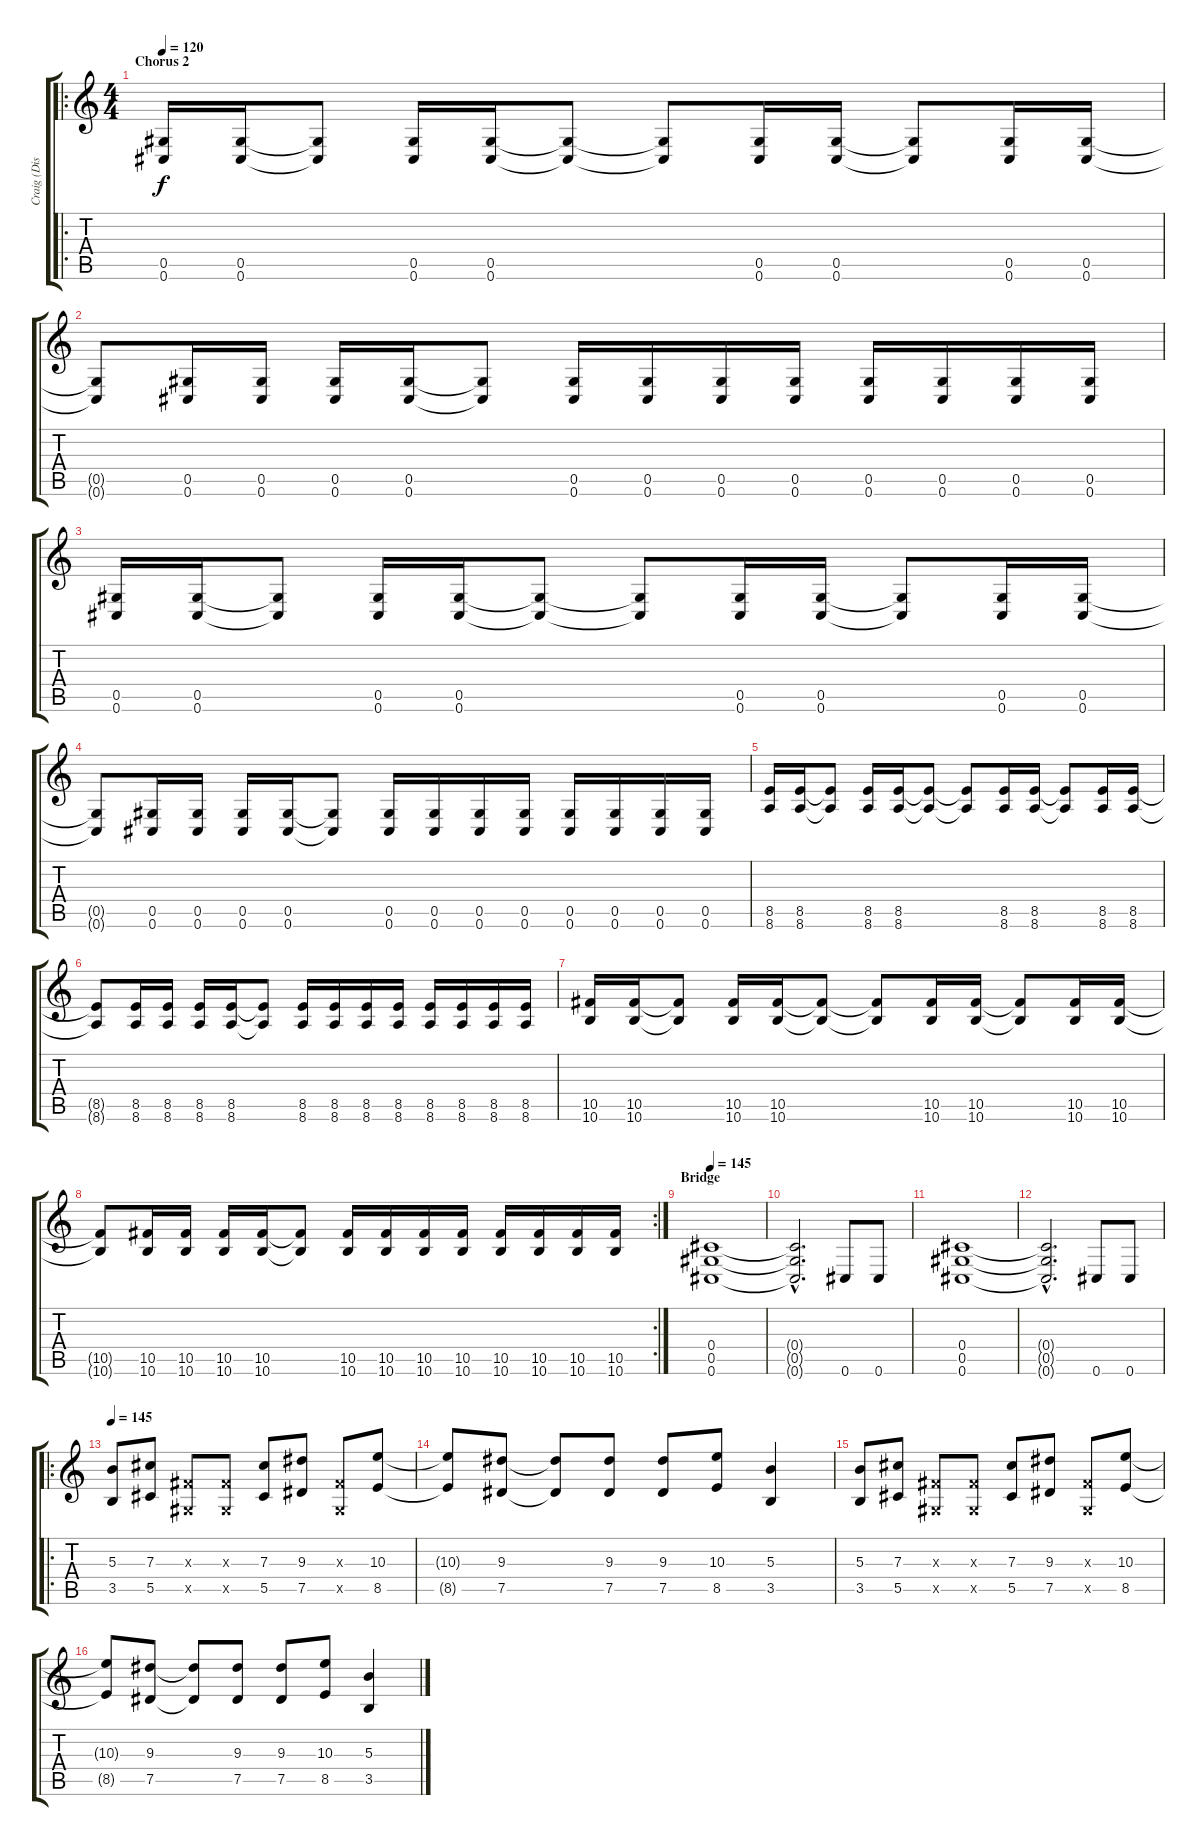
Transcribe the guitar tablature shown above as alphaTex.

\track ("Craig (Dist)" "Craig (Dis") {instrument distortionguitar}
\staff {score tabs}
\tuning (Eb4 Bb3 Gb3 Db3 Ab2 Db2) {hide}
\ro
\ts (4 4)
\section ("" "Chorus 2")
\tempo 120
\clef g2
\ks c
(0.5 0.6).16{dy f} (0.5 0.6).16 (0.5{t} 0.6{t}).8 (0.5 0.6).16 (0.5 0.6).16 (0.5{t} 0.6{t}).8 (0.5{t} 0.6{t}).8 (0.5 0.6).16 (0.5 0.6).16 (0.5{t} 0.6{t}).8 (0.5 0.6).16 (0.5 0.6).16 |
(0.5{t} 0.6{t}).8 (0.5 0.6).16 (0.5 0.6).16 (0.5 0.6).16 (0.5 0.6).16 (0.5{t} 0.6{t}).8 (0.5 0.6).16 (0.5 0.6).16 (0.5 0.6).16 (0.5 0.6).16 (0.5 0.6).16 (0.5 0.6).16 (0.5 0.6).16 (0.5 0.6).16 |
(0.5 0.6).16 (0.5 0.6).16 (0.5{t} 0.6{t}).8 (0.5 0.6).16 (0.5 0.6).16 (0.5{t} 0.6{t}).8 (0.5{t} 0.6{t}).8 (0.5 0.6).16 (0.5 0.6).16 (0.5{t} 0.6{t}).8 (0.5 0.6).16 (0.5 0.6).16 |
(0.5{t} 0.6{t}).8 (0.5 0.6).16 (0.5 0.6).16 (0.5 0.6).16 (0.5 0.6).16 (0.5{t} 0.6{t}).8 (0.5 0.6).16 (0.5 0.6).16 (0.5 0.6).16 (0.5 0.6).16 (0.5 0.6).16 (0.5 0.6).16 (0.5 0.6).16 (0.5 0.6).16 |
(8.5 8.6).16 (8.5 8.6).16 (8.5{t} 8.6{t}).8 (8.5 8.6).16 (8.5 8.6).16 (8.5{t} 8.6{t}).8 (8.5{t} 8.6{t}).8 (8.5 8.6).16 (8.5 8.6).16 (8.5{t} 8.6{t}).8 (8.5 8.6).16 (8.5 8.6).16 |
(8.5{t} 8.6{t}).8 (8.5 8.6).16 (8.5 8.6).16 (8.5 8.6).16 (8.5 8.6).16 (8.5{t} 8.6{t}).8 (8.5 8.6).16 (8.5 8.6).16 (8.5 8.6).16 (8.5 8.6).16 (8.5 8.6).16 (8.5 8.6).16 (8.5 8.6).16 (8.5 8.6).16 |
(10.5 10.6).16 (10.5 10.6).16 (10.5{t} 10.6{t}).8 (10.5 10.6).16 (10.5 10.6).16 (10.5{t} 10.6{t}).8 (10.5{t} 10.6{t}).8 (10.5 10.6).16 (10.5 10.6).16 (10.5{t} 10.6{t}).8 (10.5 10.6).16 (10.5 10.6).16 |
\rc 2
(10.5{t} 10.6{t}).8 (10.5 10.6).16 (10.5 10.6).16 (10.5 10.6).16 (10.5 10.6).16 (10.5{t} 10.6{t}).8 (10.5 10.6).16 (10.5 10.6).16 (10.5 10.6).16 (10.5 10.6).16 (10.5 10.6).16 (10.5 10.6).16 (10.5 10.6).16 (10.5 10.6).16 |
\section ("" "Bridge")
\tempo 145
(0.4 0.5 0.6).1 |
(0.4{hac t} 0.5{hac t} 0.6{hac t}).2{d} 0.6.8 0.6.8 |
(0.4 0.5 0.6).1 |
(0.4{hac t} 0.5{hac t} 0.6{hac t}).2{d} 0.6.8 0.6.8 |
\ro
\tempo 145
(5.3 3.5).8 (7.3 5.5).8 (0.3{x} 0.5{x}).8 (0.3{x} 0.5{x}).8 (7.3 5.5).8 (9.3 7.5).8 (0.3{x} 0.5{x}).8 (10.3 8.5).8 |
(10.3{t} 8.5{t}).8 (9.3 7.5).8 (9.3{t} 7.5{t}).8 (9.3 7.5).8 (9.3 7.5).8 (10.3 8.5).8 (5.3 3.5).4 |
(5.3 3.5).8 (7.3 5.5).8 (0.3{x} 0.5{x}).8 (0.3{x} 0.5{x}).8 (7.3 5.5).8 (9.3 7.5).8 (0.3{x} 0.5{x}).8 (10.3 8.5).8 |
(10.3{t} 8.5{t}).8 (9.3 7.5).8 (9.3{t} 7.5{t}).8 (9.3 7.5).8 (9.3 7.5).8 (10.3 8.5).8 (5.3 3.5).4
